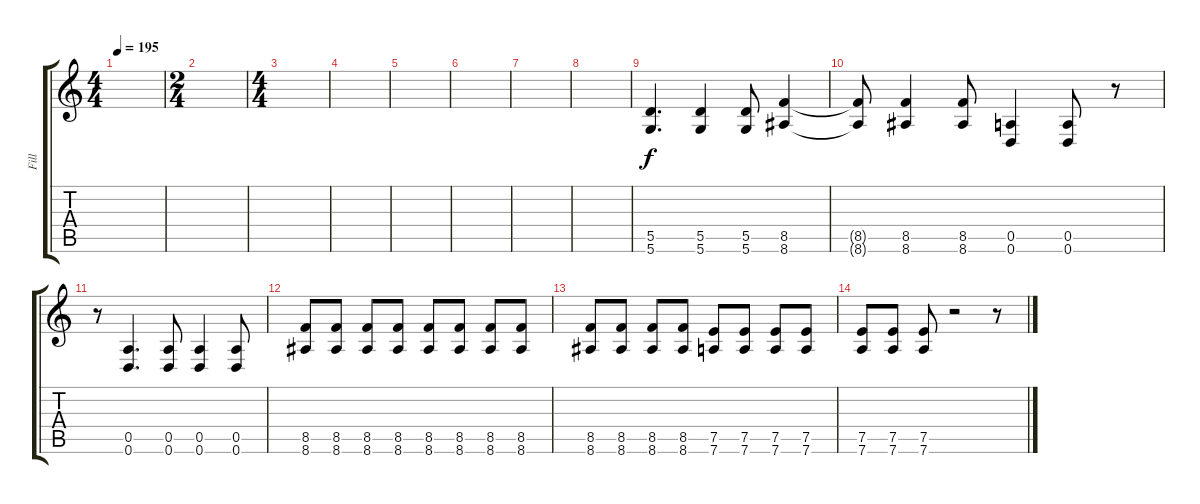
\track ("Fill" "Fill") {instrument distortionguitar}
\staff {score tabs}
\tuning (E4 B3 G3 D3 A2 D2) {hide}
\ts (4 4)
\tempo 195
\clef g2
\ks c
|
\ts (2 4)
|
\ts (4 4)
|
|
|
|
|
|
(5.5 5.6).4{d} (5.5 5.6).4 (5.5 5.6).8 (8.5 8.6).4 |
(8.5{t} 8.6{t}).8 (8.5 8.6).4 (8.5 8.6).8 (0.5 0.6).4 (0.5 0.6).8 r.8 |
r.8 (0.5 0.6).4{d} (0.5 0.6).8 (0.5 0.6).4 (0.5 0.6).8 |
(8.5 8.6).8 (8.5 8.6).8 (8.5 8.6).8 (8.5 8.6).8 (8.5 8.6).8 (8.5 8.6).8 (8.5 8.6).8 (8.5 8.6).8 |
(8.5 8.6).8 (8.5 8.6).8 (8.5 8.6).8 (8.5 8.6).8 (7.5 7.6).8 (7.5 7.6).8 (7.5 7.6).8 (7.5 7.6).8 |
(7.5 7.6).8 (7.5 7.6).8 (7.5 7.6).8 r.2 r.8
